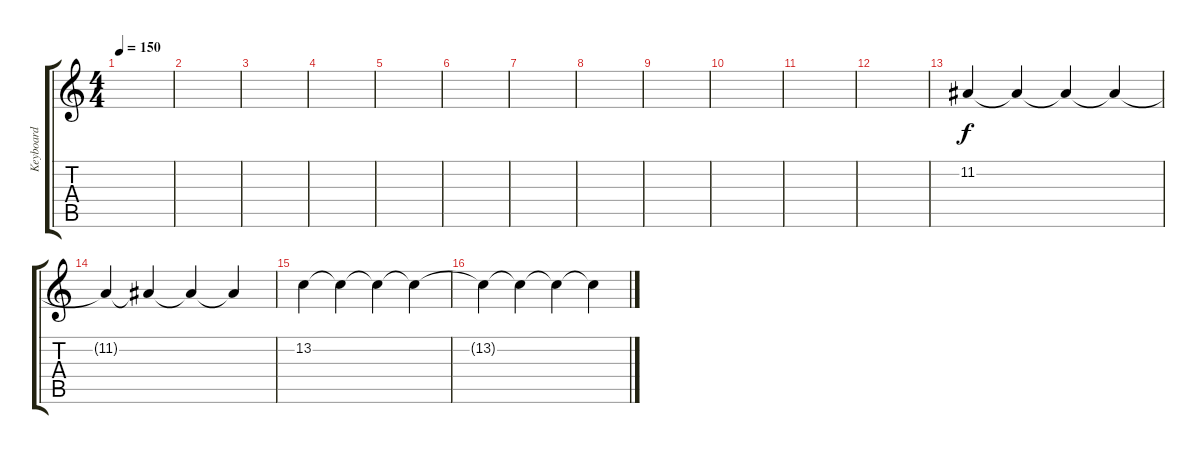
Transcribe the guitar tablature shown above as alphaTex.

\track ("Keyboard" "Keyboard") {instrument lead1square}
\staff {score tabs}
\tuning (E4 B3 G3 D3 A2 E2) {hide}
\ts (4 4)
\tempo 150
\clef g2
\ks c
|
|
|
|
|
|
|
|
|
|
|
|
11.2.4 11.2{t}.4 11.2{t}.4 11.2{t}.4 |
11.2{t}.4 11.2{t}.4 11.2{t}.4 11.2{t}.4 |
13.2.4 13.2{t}.4 13.2{t}.4 13.2{t}.4 |
13.2{t}.4 13.2{t}.4 13.2{t}.4 13.2{t}.4
